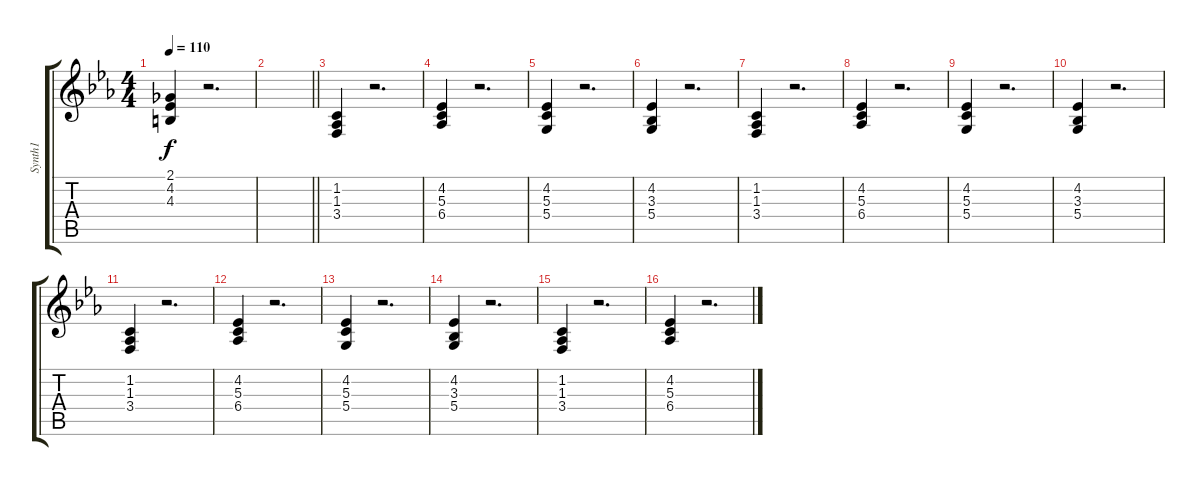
\track ("Synth1" "Synth1") {instrument choiraahs}
\staff {score tabs}
\tuning (E4 B3 G3 D3 A2 E2) {hide}
\ts (4 4)
\tempo 110
\clef g2
\ks eb
(2.1 4.2 4.3).4{dy f} r.2{d} |
\barLineRight lightlight
|
(1.2 1.3 3.4).4 r.2{d} |
(4.2 5.3 6.4).4 r.2{d} |
(4.2 5.3 5.4).4 r.2{d} |
(4.2 3.3 5.4).4 r.2{d} |
(1.2 1.3 3.4).4 r.2{d} |
(4.2 5.3 6.4).4 r.2{d} |
(4.2 5.3 5.4).4 r.2{d} |
(4.2 3.3 5.4).4 r.2{d} |
(1.2 1.3 3.4).4 r.2{d} |
(4.2 5.3 6.4).4 r.2{d} |
(4.2 5.3 5.4).4 r.2{d} |
(4.2 3.3 5.4).4 r.2{d} |
(1.2 1.3 3.4).4 r.2{d} |
(4.2 5.3 6.4).4 r.2{d}
